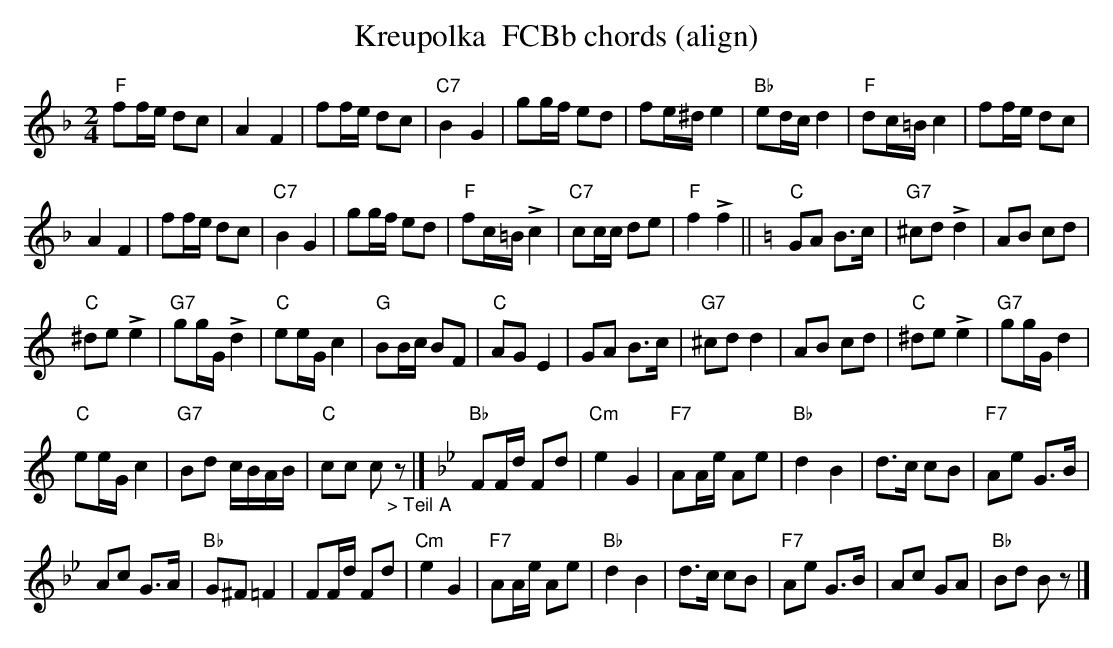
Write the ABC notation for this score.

X:1
T: Kreupolka  FCBb chords (align)
M:2/4
L:1/16
K:F %%MIDI gchordon
"F"f2fe d2c2 | A4F4 | f2fe d2c2 | "C7"B4G4 | g2gf e2d2 | f2e^de4 | "Bb"e2dcd4 | "F"d2c=Bc4 | \
f2fe d2c2 |
 A4F4 | f2fe d2c2 | "C7"B4G4 | g2gf e2d2 | "F"f2c=B +>+c4 | "C7"c2cc  d2e2 | "F"f4+>+f4 || [K:C] \
"C"G2A2 B3c | "G7"^c2d2 +>+d4 | A2B2 c2d2 |
 "C"^d2e2 +>+e4 | "G7"g2gG +>+d4 | "C"e2eG c4 | "G"B2Bc B2F2 | "C"A2G2E4 | \
G2A2 B3c | "G7"^c2d2 d4 | A2B2 c2d2 | "C"^d2e2 +>+e4 | "G7"g2gG d4 |
 "C"e2eGc4 | "G7"B2d2 cBAB | "C"c2c2 c2"_> Teil A"z2 |] [K:Bb] \
"Bb"F2Fd F2d2 | "Cm"e4G4 | "F7"A2Ae A2e2 | "Bb"d4B4 | d3c c2B2 | "F7"A2e2 G3B |
 A2c2 G3A |  \
"Bb"G2^F2=F4 | F2Fd F2d2 | "Cm"e4G4 | "F7"A2Ae A2e2 | "Bb"d4B4 | d3c c2B2 | "F7"A2e2 G3B | A2c2 G2A2 | "Bb"B2d2 B2z2 |]
